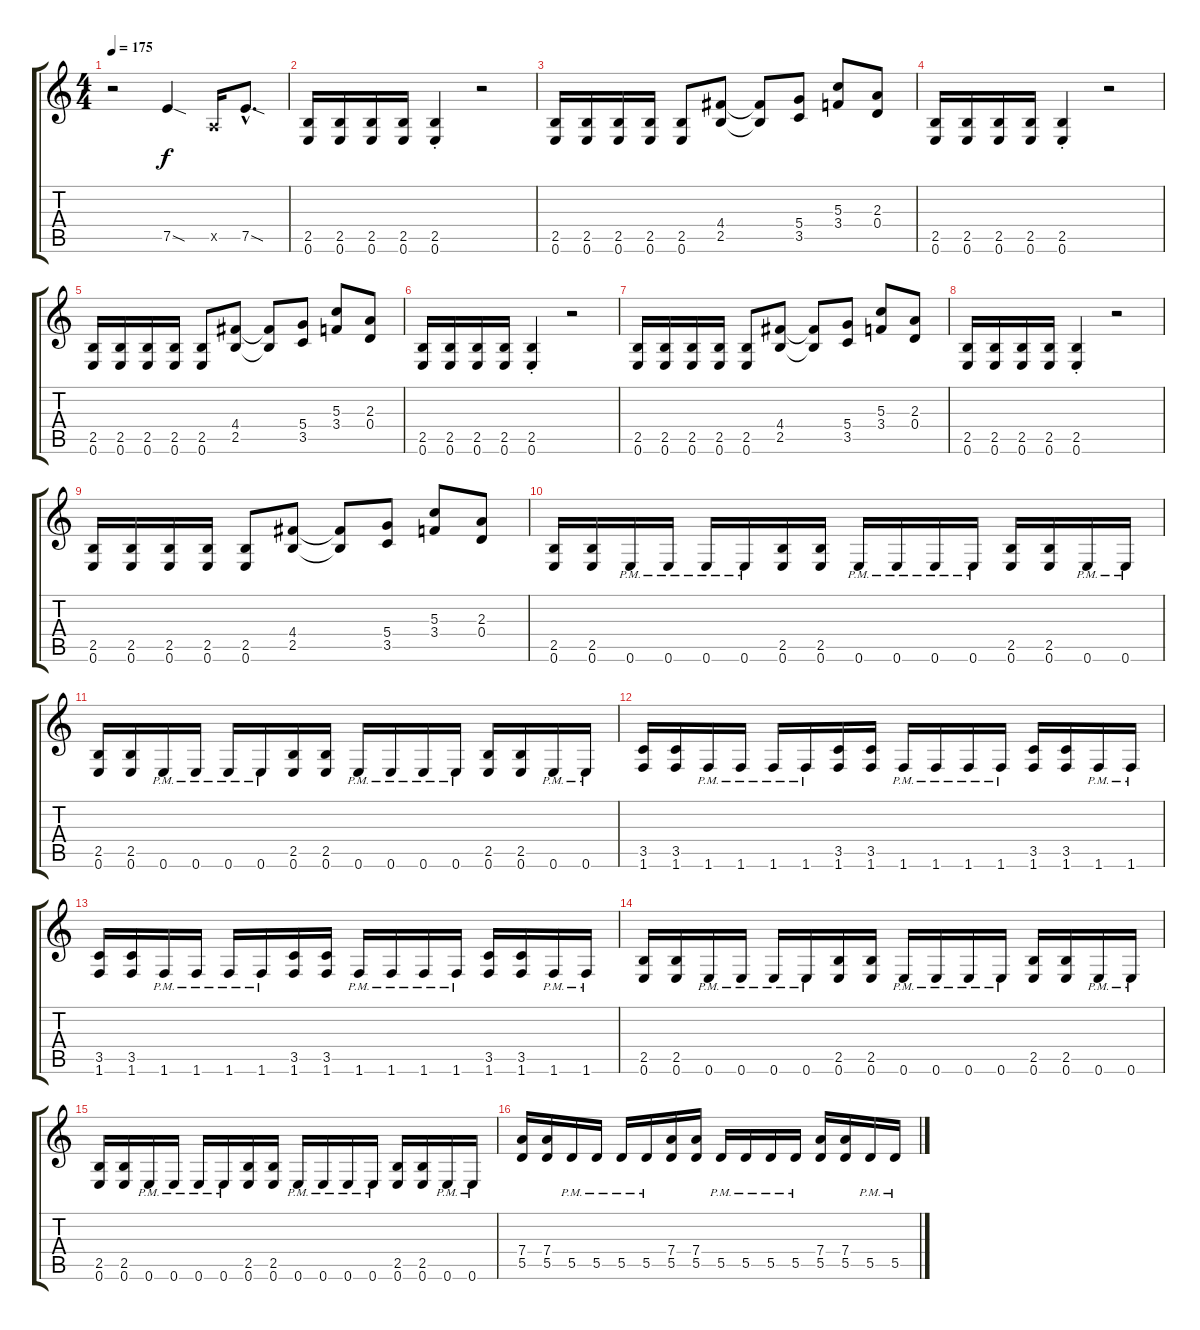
\track "" {instrument distortionguitar}
\staff {score tabs}
\tuning (E4 B3 G3 D3 A2 E2) {hide}
\ts (4 4)
\tempo 175
\clef g2
\ks c
r.2{dy f instrument distortionguitar} 7.5{sod}.4 0.5{x}.16 7.5{sod hac}.8{d} |
(2.5 0.6).16 (2.5 0.6).16 (2.5 0.6).16 (2.5 0.6).16 (2.5{st} 0.6{st}).4 r.2 |
(2.5 0.6).16 (2.5 0.6).16 (2.5 0.6).16 (2.5 0.6).16 (2.5 0.6).8 (4.4 2.5).8 (4.4{t} 2.5{t}).8 (5.4 3.5).8 (5.3 3.4).8 (2.3 0.4).8 |
(2.5 0.6).16 (2.5 0.6).16 (2.5 0.6).16 (2.5 0.6).16 (2.5{st} 0.6{st}).4 r.2 |
(2.5 0.6).16 (2.5 0.6).16 (2.5 0.6).16 (2.5 0.6).16 (2.5 0.6).8 (4.4 2.5).8 (4.4{t} 2.5{t}).8 (5.4 3.5).8 (5.3 3.4).8 (2.3 0.4).8 |
(2.5 0.6).16 (2.5 0.6).16 (2.5 0.6).16 (2.5 0.6).16 (2.5{st} 0.6{st}).4 r.2 |
(2.5 0.6).16 (2.5 0.6).16 (2.5 0.6).16 (2.5 0.6).16 (2.5 0.6).8 (4.4 2.5).8 (4.4{t} 2.5{t}).8 (5.4 3.5).8 (5.3 3.4).8 (2.3 0.4).8 |
(2.5 0.6).16 (2.5 0.6).16 (2.5 0.6).16 (2.5 0.6).16 (2.5{st} 0.6{st}).4 r.2 |
(2.5 0.6).16 (2.5 0.6).16 (2.5 0.6).16 (2.5 0.6).16 (2.5 0.6).8 (4.4 2.5).8 (4.4{t} 2.5{t}).8 (5.4 3.5).8 (5.3 3.4).8 (2.3 0.4).8 |
(2.5 0.6).16 (2.5 0.6).16 0.6{pm}.16 0.6{pm}.16 0.6{pm}.16 0.6{pm}.16 (2.5 0.6).16 (2.5 0.6).16 0.6{pm}.16 0.6{pm}.16 0.6{pm}.16 0.6{pm}.16 (2.5 0.6).16 (2.5 0.6).16 0.6{pm}.16 0.6{pm}.16 |
(2.5 0.6).16 (2.5 0.6).16 0.6{pm}.16 0.6{pm}.16 0.6{pm}.16 0.6{pm}.16 (2.5 0.6).16 (2.5 0.6).16 0.6{pm}.16 0.6{pm}.16 0.6{pm}.16 0.6{pm}.16 (2.5 0.6).16 (2.5 0.6).16 0.6{pm}.16 0.6{pm}.16 |
(3.5 1.6).16 (3.5 1.6).16 1.6{pm}.16 1.6{pm}.16 1.6{pm}.16 1.6{pm}.16 (3.5 1.6).16 (3.5 1.6).16 1.6{pm}.16 1.6{pm}.16 1.6{pm}.16 1.6{pm}.16 (3.5 1.6).16 (3.5 1.6).16 1.6{pm}.16 1.6{pm}.16 |
(3.5 1.6).16 (3.5 1.6).16 1.6{pm}.16 1.6{pm}.16 1.6{pm}.16 1.6{pm}.16 (3.5 1.6).16 (3.5 1.6).16 1.6{pm}.16 1.6{pm}.16 1.6{pm}.16 1.6{pm}.16 (3.5 1.6).16 (3.5 1.6).16 1.6{pm}.16 1.6{pm}.16 |
(2.5 0.6).16 (2.5 0.6).16 0.6{pm}.16 0.6{pm}.16 0.6{pm}.16 0.6{pm}.16 (2.5 0.6).16 (2.5 0.6).16 0.6{pm}.16 0.6{pm}.16 0.6{pm}.16 0.6{pm}.16 (2.5 0.6).16 (2.5 0.6).16 0.6{pm}.16 0.6{pm}.16 |
(2.5 0.6).16 (2.5 0.6).16 0.6{pm}.16 0.6{pm}.16 0.6{pm}.16 0.6{pm}.16 (2.5 0.6).16 (2.5 0.6).16 0.6{pm}.16 0.6{pm}.16 0.6{pm}.16 0.6{pm}.16 (2.5 0.6).16 (2.5 0.6).16 0.6{pm}.16 0.6{pm}.16 |
(7.4 5.5).16 (7.4 5.5).16 5.5{pm}.16 5.5{pm}.16 5.5{pm}.16 5.5{pm}.16 (7.4 5.5).16 (7.4 5.5).16 5.5{pm}.16 5.5{pm}.16 5.5{pm}.16 5.5{pm}.16 (7.4 5.5).16 (7.4 5.5).16 5.5{pm}.16 5.5{pm}.16
